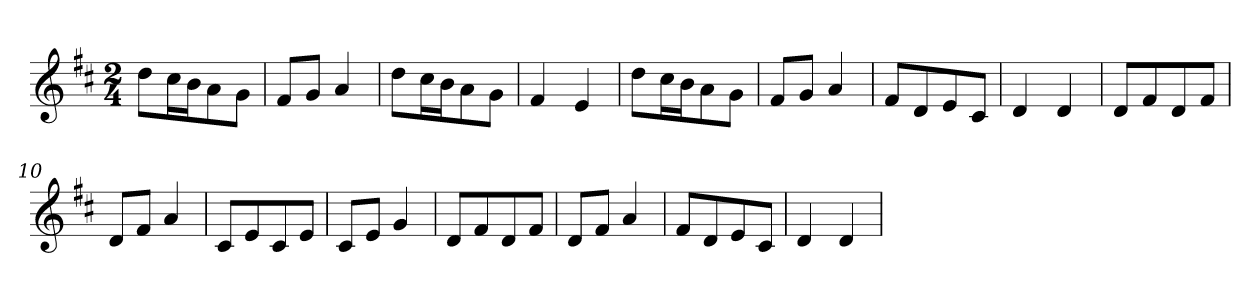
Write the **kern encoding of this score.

**kern
*part1
*staff1
*clefG2
*k[f#c#]
*D:
*M2/4
=1
8dd\L
16cc#\L
16b\J
8a\
8g\J
=2
8f#/L
8g/J
4a/
=3
8dd\L
16cc#\L
16b\J
8a\
8g\J
=4
4f#/
4e/
=5
8dd\L
16cc#\L
16b\J
8a\
8g\J
=6
8f#/L
8g/J
4a/
=7
8f#/L
8d/
8e/
8c#/J
=8
4d/
4d/
=9
8d/L
8f#/
8d/
8f#/J
=10
8d/L
8f#/J
4a/
=11
8c#/L
8e/
8c#/
8e/J
!!LO:LB:g=z
=12
8c#/L
8e/J
4g/
=13
8d/L
8f#/
8d/
8f#/J
=14
8d/L
8f#/J
4a/
=15
8f#/L
8d/
8e/
8c#/J
=16
4d/
4d/
=
*-
